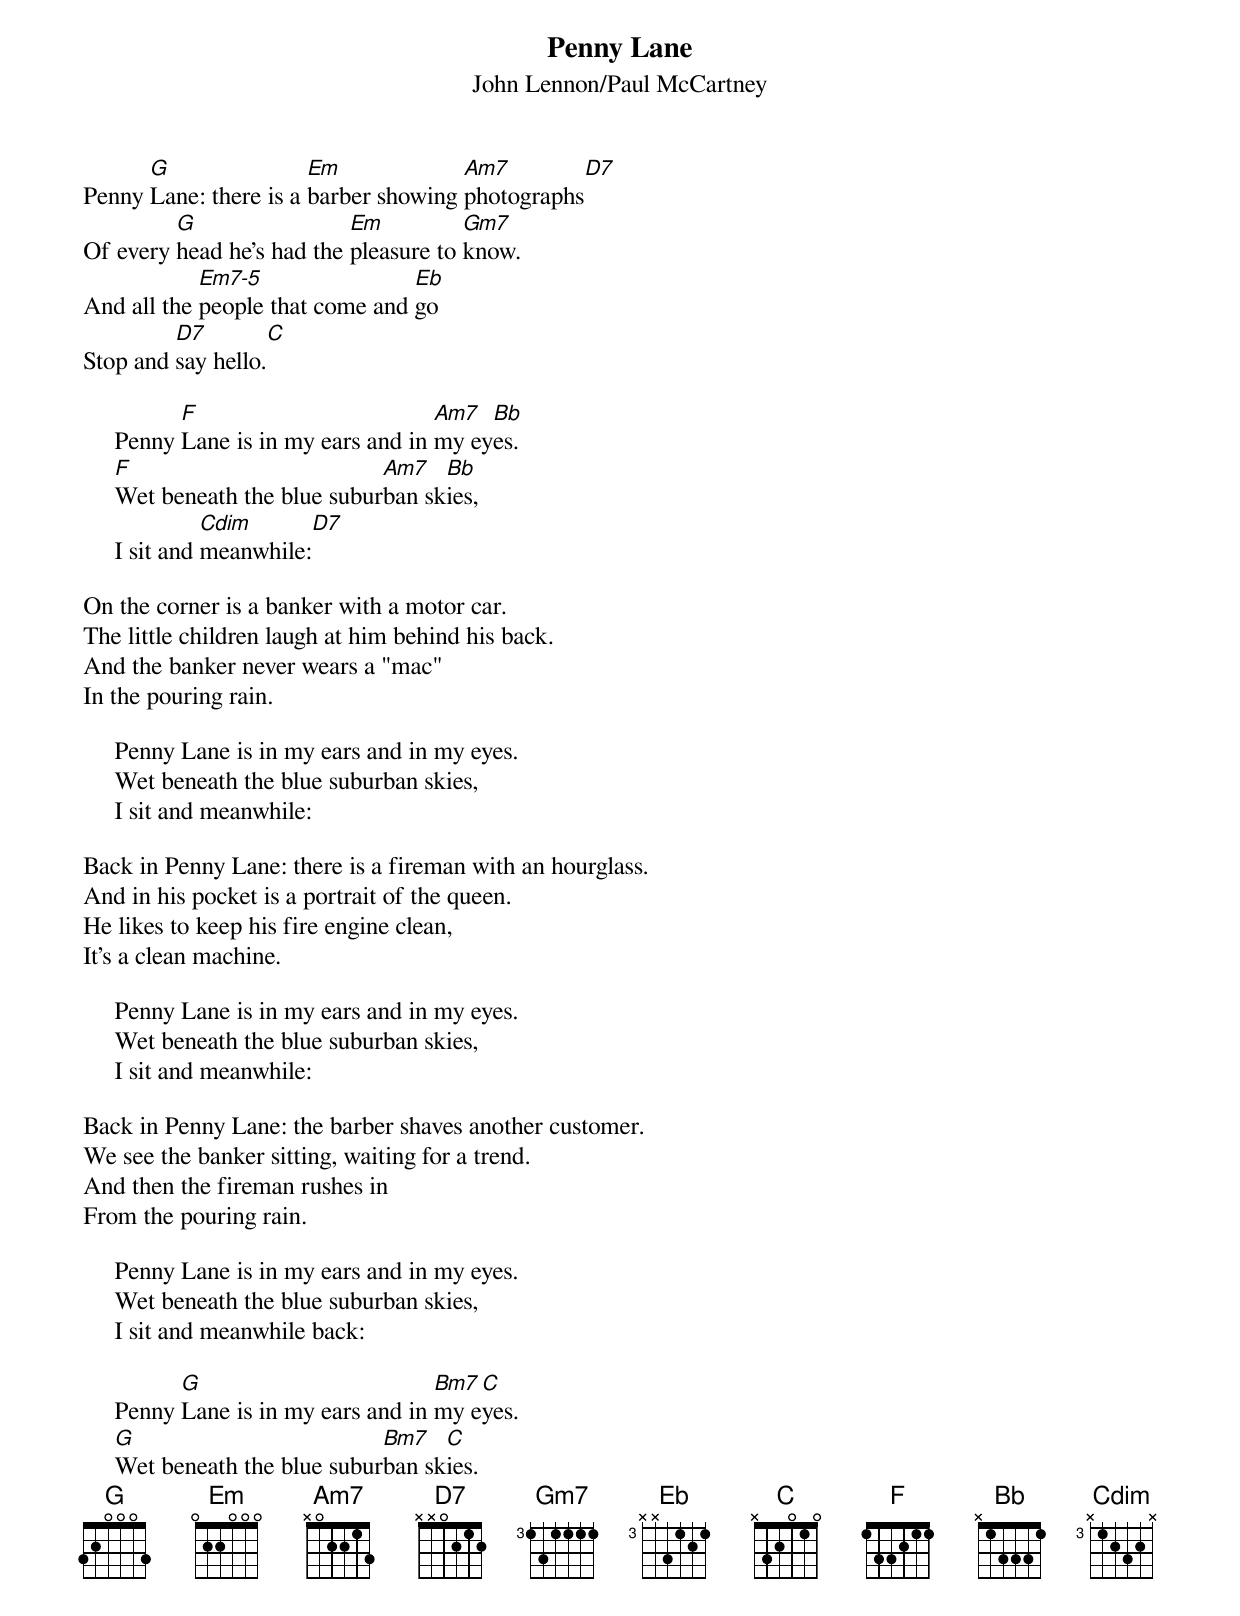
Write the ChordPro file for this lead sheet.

{title:Penny Lane}
{st:John Lennon/Paul McCartney}
{define: Em7-5 1 3 3 0 2 2 3}
Penny [G]Lane: there is a [Em]barber showing [Am7]photographs[D7]
Of every [G]head he's had the [Em]pleasure to [Gm7]know.
And all the [Em7-5]people that come and [Eb]go
Stop and [D7]say hello.[C]

     Penny [F]Lane is in my ears and in [Am7]my ey[Bb]es.
     [F]Wet beneath the blue subur[Am7]ban sk[Bb]ies,
     I sit and [Cdim]meanwhile:[D7]

On the corner is a banker with a motor car.
The little children laugh at him behind his back.
And the banker never wears a "mac"
In the pouring rain.

     Penny Lane is in my ears and in my eyes.
     Wet beneath the blue suburban skies,
     I sit and meanwhile:

Back in Penny Lane: there is a fireman with an hourglass.
And in his pocket is a portrait of the queen.
He likes to keep his fire engine clean,
It's a clean machine.

     Penny Lane is in my ears and in my eyes.
     Wet beneath the blue suburban skies,
     I sit and meanwhile:

Back in Penny Lane: the barber shaves another customer.
We see the banker sitting, waiting for a trend.
And then the fireman rushes in
From the pouring rain.

     Penny Lane is in my ears and in my eyes.
     Wet beneath the blue suburban skies,
     I sit and meanwhile back:

     Penny [G]Lane is in my ears and in [Bm7]my e[C]yes.
     [G]Wet beneath the blue subur[Bm7]ban sk[C]ies.
